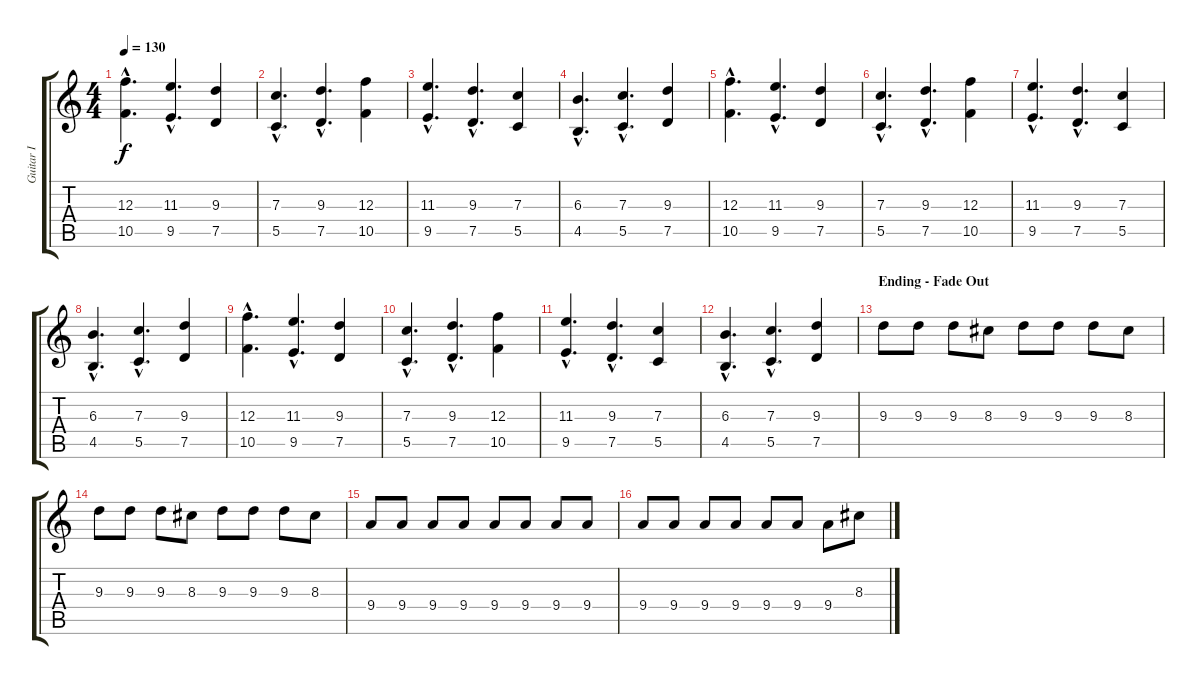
\track ("Guitar I" "Guitar I") {instrument distortionguitar}
\staff {score tabs}
\tuning (D4 A3 F3 C3 G2 D2) {hide}
\ts (4 4)
\tempo 130
\clef g2
\ks c
(12.3{hac} 10.5{hac}).4{d dy f} (11.3{hac} 9.5{hac}).4{d} (9.3 7.5).4 |
(7.3{hac} 5.5{hac}).4{d} (9.3{hac} 7.5{hac}).4{d} (12.3 10.5).4 |
(11.3{hac} 9.5{hac}).4{d} (9.3{hac} 7.5{hac}).4{d} (7.3 5.5).4 |
(6.3{hac} 4.5{hac}).4{d} (7.3{hac} 5.5{hac}).4{d} (9.3 7.5).4 |
(12.3{hac} 10.5{hac}).4{d} (11.3{hac} 9.5{hac}).4{d} (9.3 7.5).4 |
(7.3{hac} 5.5{hac}).4{d} (9.3{hac} 7.5{hac}).4{d} (12.3 10.5).4 |
(11.3{hac} 9.5{hac}).4{d} (9.3{hac} 7.5{hac}).4{d} (7.3 5.5).4 |
(6.3{hac} 4.5{hac}).4{d} (7.3{hac} 5.5{hac}).4{d} (9.3 7.5).4 |
(12.3{hac} 10.5{hac}).4{d} (11.3{hac} 9.5{hac}).4{d} (9.3 7.5).4 |
(7.3{hac} 5.5{hac}).4{d} (9.3{hac} 7.5{hac}).4{d} (12.3 10.5).4 |
(11.3{hac} 9.5{hac}).4{d} (9.3{hac} 7.5{hac}).4{d} (7.3 5.5).4 |
(6.3{hac} 4.5{hac}).4{d} (7.3{hac} 5.5{hac}).4{d} (9.3 7.5).4 |
\section ("" "Ending - Fade Out")
9.3.8 9.3.8 9.3.8 8.3.8 9.3.8 9.3.8 9.3.8 8.3.8 |
9.3.8 9.3.8 9.3.8 8.3.8 9.3.8 9.3.8 9.3.8 8.3.8 |
9.4.8 9.4.8 9.4.8 9.4.8 9.4.8 9.4.8 9.4.8 9.4.8 |
9.4.8 9.4.8 9.4.8 9.4.8 9.4.8 9.4.8 9.4.8 8.3.8
